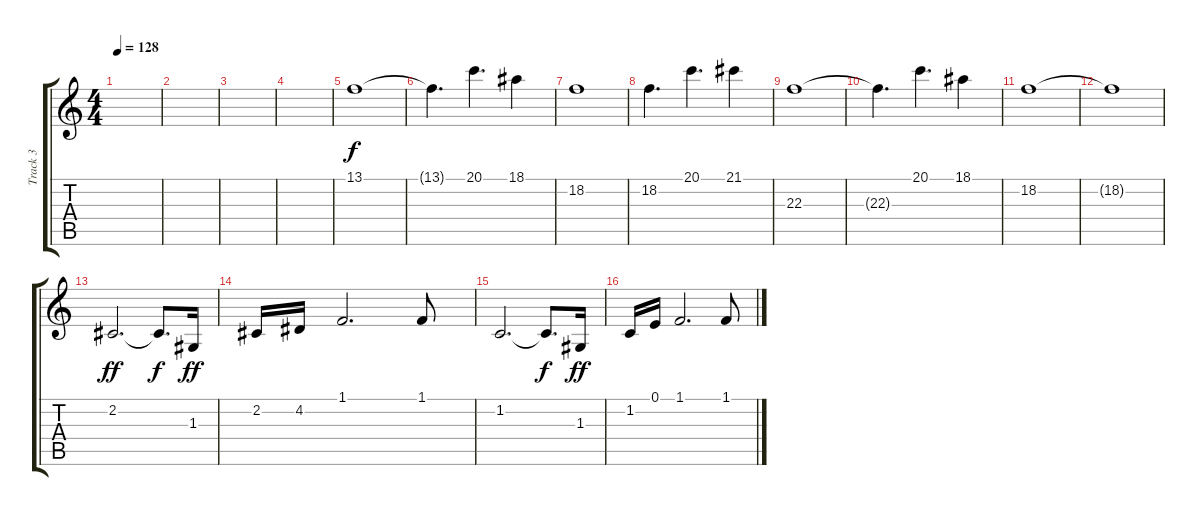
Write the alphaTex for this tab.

\track ("Track 3" "Track 3") {instrument stringensemble1}
\staff {score tabs}
\tuning (E4 B3 G3 D3 A2 E2) {hide}
\ts (4 4)
\tempo 128
\clef g2
\ks c
|
|
|
|
13.1.1{dy f} |
13.1{t}.4{d} 20.1.4{d} 18.1.4 |
18.2.1 |
18.2.4{d} 20.1.4{d} 21.1.4 |
22.3.1 |
22.3{t}.4{d} 20.1.4{d} 18.1.4 |
18.2.1 |
18.2{t}.1 |
2.2.2{d dy ff} 2.2{t}.8{d dy f} 1.3.16{dy ff} |
2.2.16 4.2.16 1.1.2{d} 1.1.8 |
1.2.2{d} 1.2{t}.8{d dy f} 1.3.16{dy ff} |
1.2.16 0.1.16 1.1.2{d} 1.1.8
